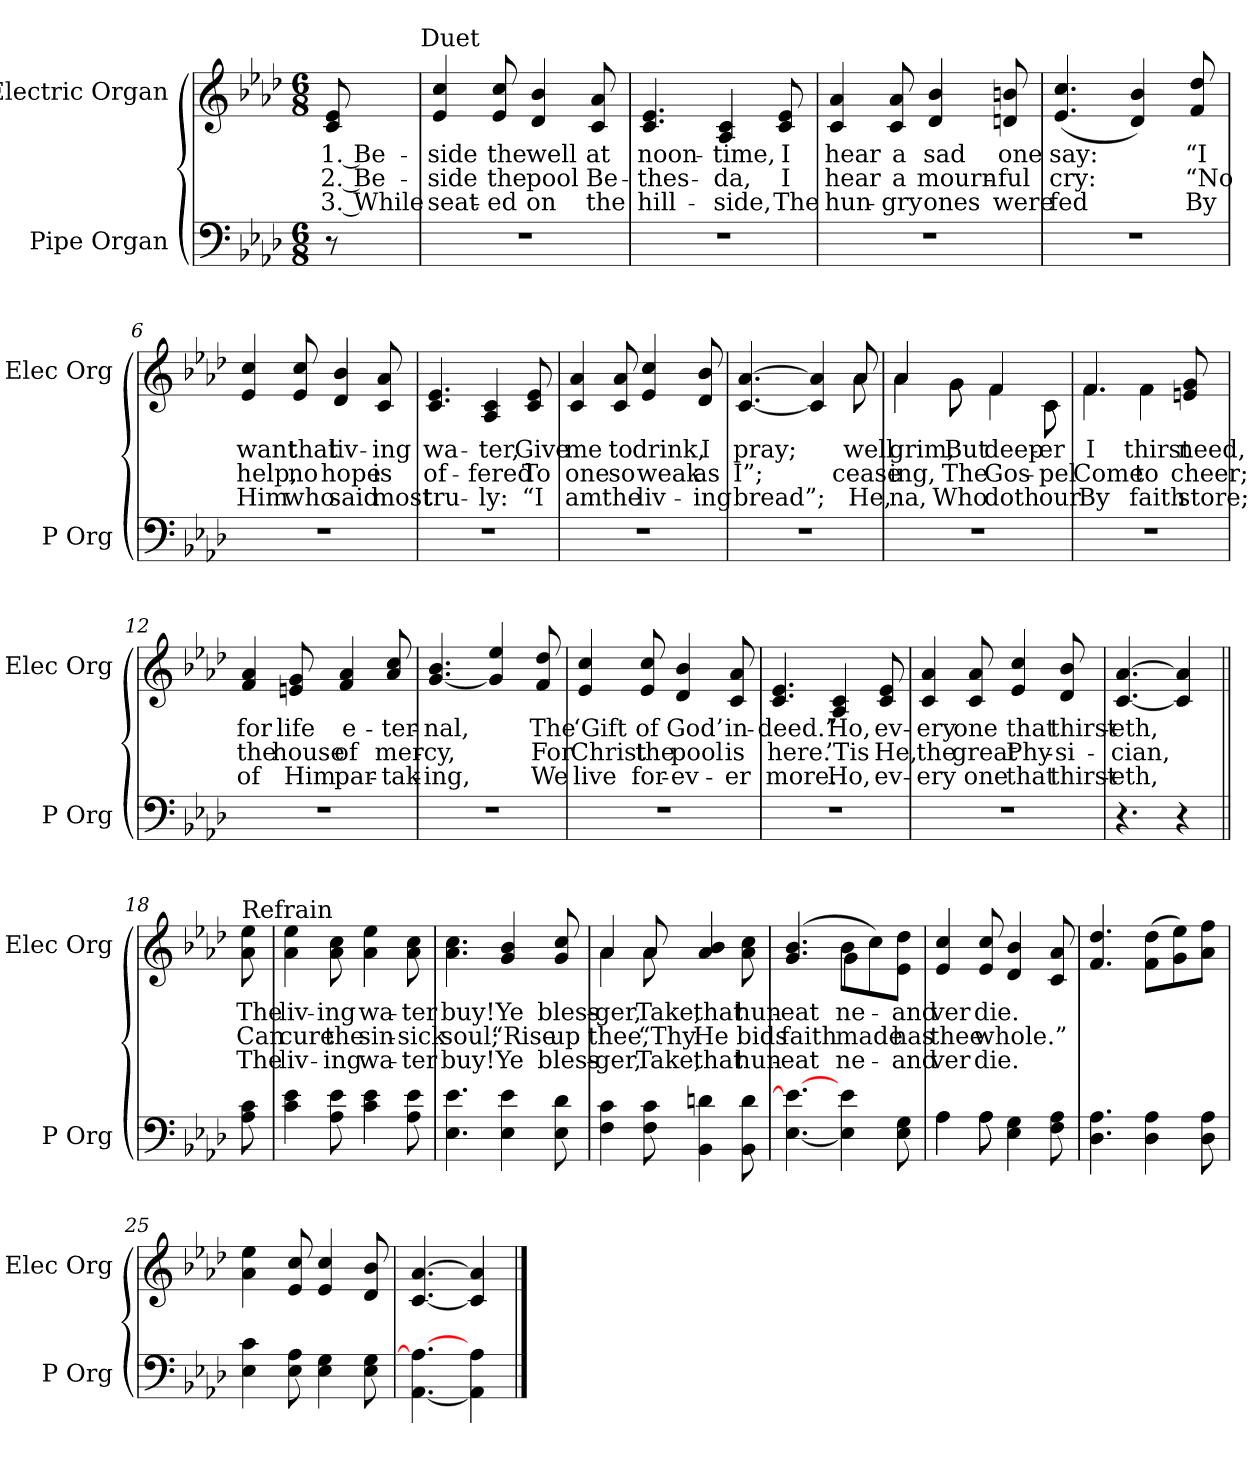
**kern	**kern	**text	**text	**text
*part2	*part1	*part1	*part1	*part1
*staff2	*staff1	*staff1	*staff1	*staff1
*I"Pipe Organ	*I"Electric Organ	*	*	*
*I'P Org	*I'Elec Org	*	*	*
*clefF4	*clefG2	*	*	*
*k[b-e-a-d-]	*k[b-e-a-d-]	*	*	*
*A-:	*A-:	*	*	*
*M6/8	*M6/8	*	*	*
=1	=1	=1	=1	=1
8r	8c 8e-	1. Be-	2. Be-	3. While
!	!LO:TX:t=Duet	!	!	!
=2	=2	=2	=2	=2
2.r	4e- 4cc	-side	-side	seat-
.	8e- 8cc	the	the	-ed
.	4d- 4b-	well	pool	on
.	8c 8a-	at	Be-	the
=3	=3	=3	=3	=3
2.r	4.c 4.e-	noon-	-thes-	hill-
.	4A- 4c	-time,	-da,	-side,
.	8c 8e-	I	I	The
=4	=4	=4	=4	=4
2.r	4c 4a-	hear	hear	hun-
.	8c 8a-	a	a	-gry
.	4d- 4b-	sad	mourn-	ones
.	8dn 8bn	one	-ful	were
=5	=5	=5	=5	=5
2.r	(4.e- 4.cc	say:	cry:	fed
.	4d- 4b-)	.	.	.
.	8f 8dd-	“I	“No	By
=6	=6	=6	=6	=6
2.r	4e- 4cc	want	help,	Him
.	8e- 8cc	that	no	who
.	4d- 4b-	liv-	hope	said
.	8c 8a-	-ing	is	most
=7	=7	=7	=7	=7
2.r	4.c 4.e-	wa-	of-	tru-
.	4A- 4c	-ter,	-fered	-ly:
.	8c 8e-	Give	To	“I
=8	=8	=8	=8	=8
2.r	4c 4a-	me	one	am
.	8c 8a-	to	so	the
.	4e- 4cc	drink,	weak	liv-
.	8d- 8b-	I	as	-ing
=9	=9	=9	=9	=9
*	*^	*	*	*
2.r	[4.c [4.a-	8ryy	pray;	I”;	bread”;
*	*v	*v	*	*	*
.	4c] 4a-]	.	.	.
*	*^	*	*	*
.	8a-/	8a-	well	cease	He,
=10	=10	=10	=10	=10	=10
2.r	4a-/	4a-	-grim,	-ing,	-na,
.	8g\	8g	But	The	Who
.	4f/	4f	deep-	Gos-	doth
.	8c\	8c	-er	-pel	our
=11	=11	=11	=11	=11	=11
2.r	4.f/	4.f	I	Come	By
.	4f\	4f	thirst	to	faith
.	8en/ 8g/	8ryy	need,	cheer;	-store;
*	*v	*v	*	*	*
=12	=12	=12	=12	=12
2.r	4f/ 4a-/	for	the	of
.	8en/ 8g/	life	house	Him
.	4f/ 4a-/	e-	of	par-
.	8a-/ 8cc/	-ter-	mer-	-tak-
=13	=13	=13	=13	=13
2.r	[4.g/ 4.b-/	-nal,	-cy,	-ing,
.	4g/] 4ee-/	.	.	.
.	8f 8dd-	The	For	We
=14	=14	=14	=14	=14
2.r	4e- 4cc	‘Gift	Christ	live
.	8e- 8cc	of	the	for-
.	4d- 4b-	God’	pool	-ev-
.	8c 8a-	in-	is	-er
=15	=15	=15	=15	=15
2.r	4.c 4.e-	-deed.”	here.	more.
.	4A- 4c	Ho,	’Tis	Ho,
.	8c 8e-	ev-	He,	ev-
=16	=16	=16	=16	=16
2.r	4c 4a-	-ery	the	-ery
.	8c 8a-	one	great	one
.	4e- 4cc	that	Phy-	that
.	8d- 8b-	thirst-	-si-	thirst-
=17	=17	=17	=17	=17
4.r	[4.c [4.a-	-eth,	-cian,	-eth,
4r	4c] 4a-]	.	.	.
=18||	=18||	=18||	=18||	=18||
!	!LO:TX:t=Refrain	!	!	!
8A- 8c	8a- 8ee-	The	Can	The
=19	=19	=19	=19	=19
4c 4e-	4a- 4ee-	liv-	cure	liv-
8A- 8e-	8a- 8cc	-ing	the	-ing
4c 4e-	4a- 4ee-	wa-	sin-	wa-
8A- 8e-	8a- 8cc	-ter	-sick	-ter
=20	=20	=20	=20	=20
4.E- 4.e-	4.a- 4.cc	buy!	soul;	buy!
4E- 4e-	4g 4b-	Ye	“Rise	Ye
8E- 8d-	8g 8cc	bless-	up	bless-
=21	=21	=21	=21	=21
*	*^	*	*	*
4F 4c	4a-/	4a-	-ger,	thee,	-ger,
8F 8c	8a-/	8a-	Take,	“Thy	Take,
4BB- 4dn	4a- 4b-	4.ryy	that	He	that
8BB- 8d	8a- 8cc	.	hun-	bids	hun-
=22	=22	=22	=22	=22	=22
[4.E- 4.e-_	(4.g 4.b-	4.ryy	eat	faith	eat
4E-] 4e-	8b-\L	4g	ne-	made	ne-
.	8cc\)	.	.	.	.
8E- 8G	8e-\ 8dd-\J	8ryy	and	has	and
*	*v	*v	*	*	*
=23	=23	=23	=23	=23
*^	*	*	*	*
4A-\	4A-	4e- 4cc	-ver	thee	-ver
8A-\	8A-	8e- 8cc	die.	whole.”	die.
4E- 4G	4.ryy	4d- 4b-	.	.	.
8F 8A-	.	8c 8a-	.	.	.
*v	*v	*	*	*	*
=24	=24	=24	=24	=24
4.D- 4.A-	4.f 4.dd-	.	.	.
4D- 4A-	(8f\ 8dd-\L	.	.	.
.	8g\ 8ee-\)	.	.	.
8D- 8A-	8a-\ 8ff\J	.	.	.
=25	=25	=25	=25	=25
4E- 4c	4a- 4ee-	.	.	.
8E- 8A-	8e- 8cc	.	.	.
4E- 4G	4e- 4cc	.	.	.
8E- 8G	8d- 8b-	.	.	.
=26	=26	=26	=26	=26
[4.AA- 4.A-_	[4.c [4.a-	.	.	.
4AA-] 4A-	4c] 4a-]	.	.	.
==	==	==	==	==
*-	*-	*-	*-	*-
